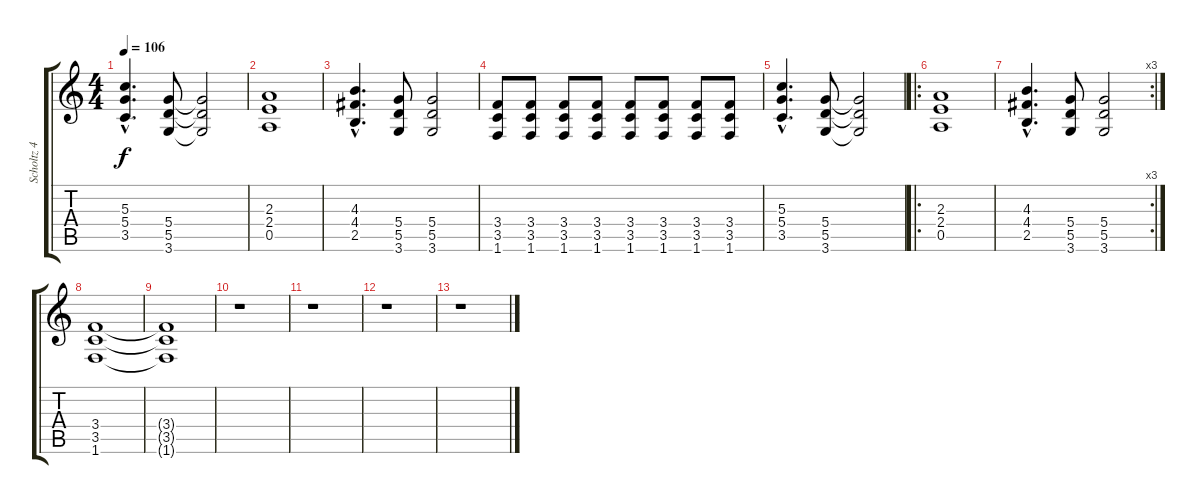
\track ("Scholtz 4" "Scholtz 4") {instrument overdrivenguitar}
\staff {score tabs}
\tuning (E4 B3 G3 D3 A2 E2) {hide}
\ts (4 4)
\tempo 106
\clef g2
\ks c
(5.3{hac} 5.4{hac} 3.5{hac}).4{d dy f} (5.4 5.5 3.6).8 (5.4{t} 5.5{t} 3.6{t}).2 |
(2.3 2.4 0.5).1 |
(4.3{hac} 4.4{hac} 2.5{hac}).4{d} (5.4 5.5 3.6).8 (5.4 5.5 3.6).2 |
(3.4 3.5 1.6).8 (3.4 3.5 1.6).8 (3.4 3.5 1.6).8 (3.4 3.5 1.6).8 (3.4 3.5 1.6).8 (3.4 3.5 1.6).8 (3.4 3.5 1.6).8 (3.4 3.5 1.6).8 |
(5.3{hac} 5.4{hac} 3.5{hac}).4{d} (5.4 5.5 3.6).8 (5.4{t} 5.5{t} 3.6{t}).2 |
\ro
(2.3 2.4 0.5).1 |
\rc 3
(4.3{hac} 4.4{hac} 2.5{hac}).4{d} (5.4 5.5 3.6).8 (5.4 5.5 3.6).2 |
(3.4 3.5 1.6).1 |
(3.4{t} 3.5{t} 1.6{t}).1 |
r.1 |
r.1 |
r.1 |
r.1
